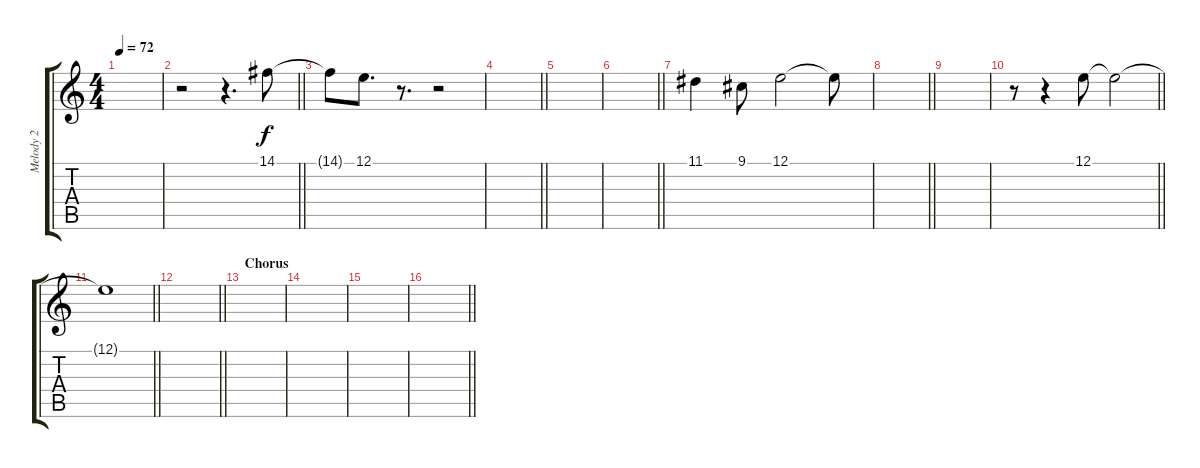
\track ("Melody 2" "Melody 2") {instrument clarinet}
\staff {score tabs}
\tuning (E4 B3 G3 D3 A2 E2) {hide}
\ts (4 4)
\tempo 72
\clef g2
\ks c
|
\barLineRight lightlight
r.2 r.4{d} 14.1.8 |
14.1{t}.8 12.1.8{d} r.8{d} r.2 |
\barLineRight lightlight
|
|
\barLineRight lightlight
|
11.1.4 9.1.8 12.1.2 12.1{t}.8 |
\barLineRight lightlight
|
|
\barLineRight lightlight
r.8 r.4 12.1.8 12.1{t}.2 |
\barLineRight lightlight
12.1{t}.1 |
\barLineRight lightlight
|
\section ("" "Chorus")
|
|
|
\barLineRight lightlight
